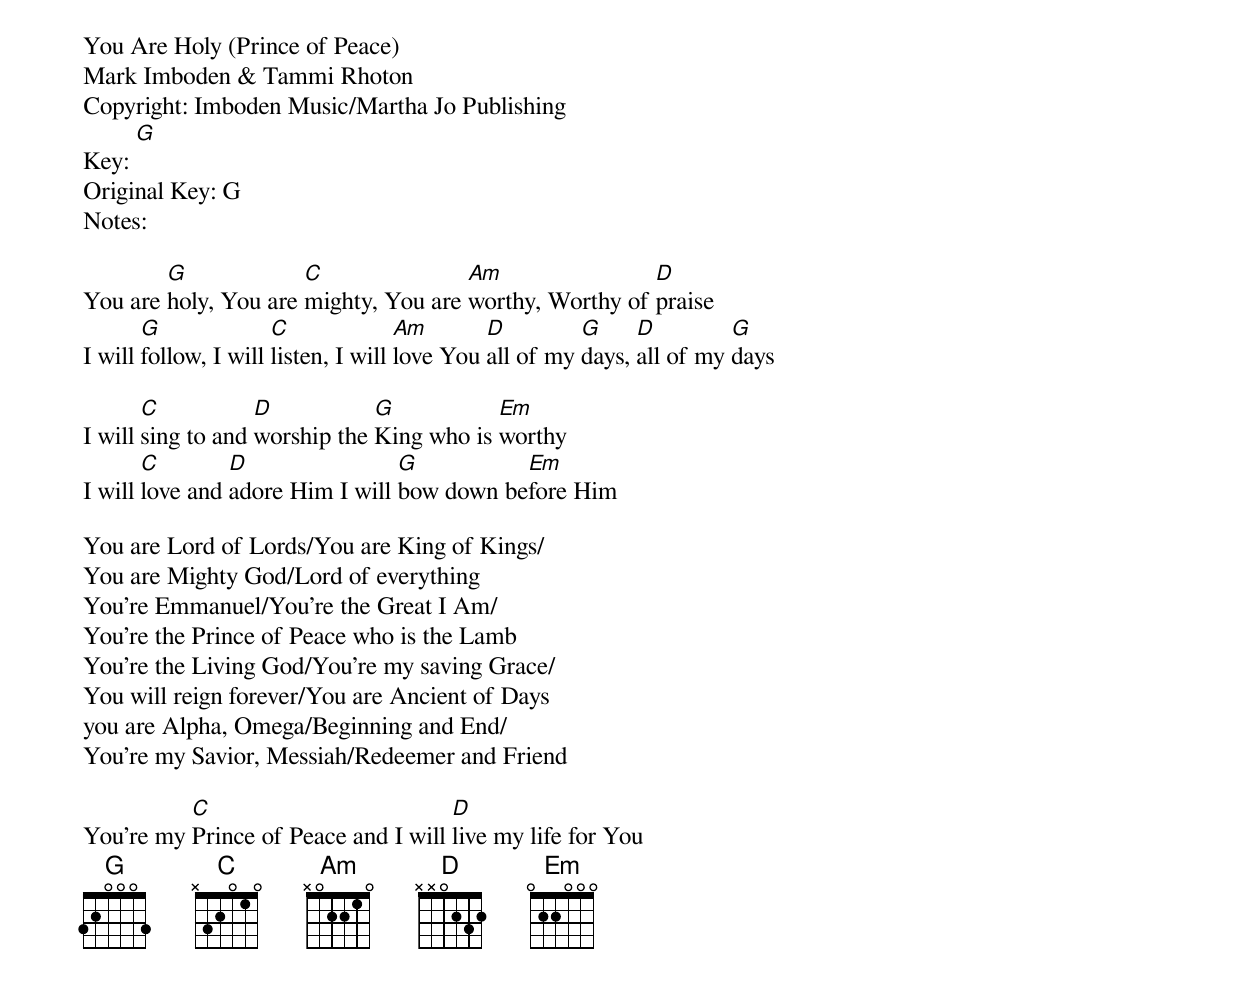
You Are Holy (Prince of Peace)
Mark Imboden & Tammi Rhoton
Copyright: Imboden Music/Martha Jo Publishing
Key: [G]
Original Key: G
Notes:

You are [G]holy, You are [C]mighty, You are [Am]worthy, Worthy of [D]praise
I will [G]follow, I will [C]listen, I will [Am]love You [D]all of my [G]days, [D]all of my [G]days

I will [C]sing to and [D]worship the [G]King who is [Em]worthy
I will [C]love and [D]adore Him I will [G]bow down be[Em]fore Him

You are Lord of Lords/You are King of Kings/
You are Mighty God/Lord of everything
You're Emmanuel/You're the Great I Am/
You're the Prince of Peace who is the Lamb
You're the Living God/You're my saving Grace/
You will reign forever/You are Ancient of Days
you are Alpha, Omega/Beginning and End/
You're my Savior, Messiah/Redeemer and Friend

You're my [C]Prince of Peace and I will [D]live my life for You
